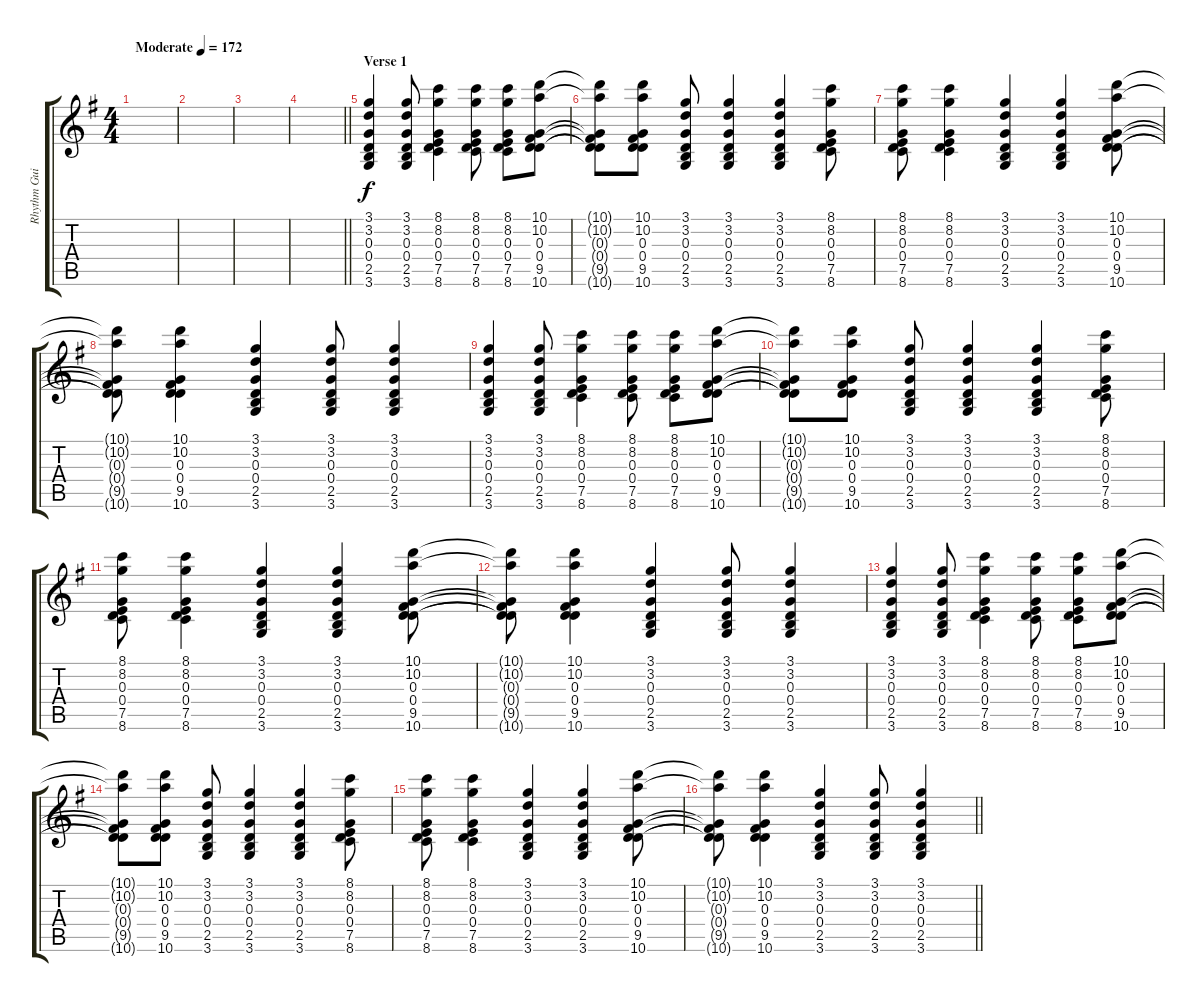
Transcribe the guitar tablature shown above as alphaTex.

\track ("Rhythm Guitar" "Rhythm Gui") {instrument electricguitarclean}
\staff {score tabs}
\tuning (E4 B3 G3 D3 A2 E2) {hide}
\ts (4 4)
\tempo (172 "Moderate")
\clef g2
\ks g
|
|
|
\barLineRight lightlight
|
\section ("" "Verse 1")
(3.1 3.2 0.3 0.4 2.5 3.6).4 (3.1 3.2 0.3 0.4 2.5 3.6).8 (8.1 8.2 0.3 0.4 7.5 8.6).4 (8.1 8.2 0.3 0.4 7.5 8.6).8 (8.1 8.2 0.3 0.4 7.5 8.6).8 (10.1 10.2 0.3 0.4 9.5 10.6).8 |
(10.1{t} 10.2{t} 0.3{t} 0.4{t} 9.5{t} 10.6{t}).8 (10.1 10.2 0.3 0.4 9.5 10.6).8 (3.1 3.2 0.3 0.4 2.5 3.6).8 (3.1 3.2 0.3 0.4 2.5 3.6).4 (3.1 3.2 0.3 0.4 2.5 3.6).4 (8.1 8.2 0.3 0.4 7.5 8.6).8 |
(8.1 8.2 0.3 0.4 7.5 8.6).8 (8.1 8.2 0.3 0.4 7.5 8.6).4 (3.1 3.2 0.3 0.4 2.5 3.6).4 (3.1 3.2 0.3 0.4 2.5 3.6).4 (10.1 10.2 0.3 0.4 9.5 10.6).8 |
(10.1{t} 10.2{t} 0.3{t} 0.4{t} 9.5{t} 10.6{t}).8 (10.1 10.2 0.3 0.4 9.5 10.6).4 (3.1 3.2 0.3 0.4 2.5 3.6).4 (3.1 3.2 0.3 0.4 2.5 3.6).8 (3.1 3.2 0.3 0.4 2.5 3.6).4 |
(3.1 3.2 0.3 0.4 2.5 3.6).4 (3.1 3.2 0.3 0.4 2.5 3.6).8 (8.1 8.2 0.3 0.4 7.5 8.6).4 (8.1 8.2 0.3 0.4 7.5 8.6).8 (8.1 8.2 0.3 0.4 7.5 8.6).8 (10.1 10.2 0.3 0.4 9.5 10.6).8 |
(10.1{t} 10.2{t} 0.3{t} 0.4{t} 9.5{t} 10.6{t}).8 (10.1 10.2 0.3 0.4 9.5 10.6).8 (3.1 3.2 0.3 0.4 2.5 3.6).8 (3.1 3.2 0.3 0.4 2.5 3.6).4 (3.1 3.2 0.3 0.4 2.5 3.6).4 (8.1 8.2 0.3 0.4 7.5 8.6).8 |
(8.1 8.2 0.3 0.4 7.5 8.6).8 (8.1 8.2 0.3 0.4 7.5 8.6).4 (3.1 3.2 0.3 0.4 2.5 3.6).4 (3.1 3.2 0.3 0.4 2.5 3.6).4 (10.1 10.2 0.3 0.4 9.5 10.6).8 |
(10.1{t} 10.2{t} 0.3{t} 0.4{t} 9.5{t} 10.6{t}).8 (10.1 10.2 0.3 0.4 9.5 10.6).4 (3.1 3.2 0.3 0.4 2.5 3.6).4 (3.1 3.2 0.3 0.4 2.5 3.6).8 (3.1 3.2 0.3 0.4 2.5 3.6).4 |
(3.1 3.2 0.3 0.4 2.5 3.6).4 (3.1 3.2 0.3 0.4 2.5 3.6).8 (8.1 8.2 0.3 0.4 7.5 8.6).4 (8.1 8.2 0.3 0.4 7.5 8.6).8 (8.1 8.2 0.3 0.4 7.5 8.6).8 (10.1 10.2 0.3 0.4 9.5 10.6).8 |
(10.1{t} 10.2{t} 0.3{t} 0.4{t} 9.5{t} 10.6{t}).8 (10.1 10.2 0.3 0.4 9.5 10.6).8 (3.1 3.2 0.3 0.4 2.5 3.6).8 (3.1 3.2 0.3 0.4 2.5 3.6).4 (3.1 3.2 0.3 0.4 2.5 3.6).4 (8.1 8.2 0.3 0.4 7.5 8.6).8 |
(8.1 8.2 0.3 0.4 7.5 8.6).8 (8.1 8.2 0.3 0.4 7.5 8.6).4 (3.1 3.2 0.3 0.4 2.5 3.6).4 (3.1 3.2 0.3 0.4 2.5 3.6).4 (10.1 10.2 0.3 0.4 9.5 10.6).8 |
\barLineRight lightlight
(10.1{t} 10.2{t} 0.3{t} 0.4{t} 9.5{t} 10.6{t}).8 (10.1 10.2 0.3 0.4 9.5 10.6).4 (3.1 3.2 0.3 0.4 2.5 3.6).4 (3.1 3.2 0.3 0.4 2.5 3.6).8 (3.1 3.2 0.3 0.4 2.5 3.6).4
